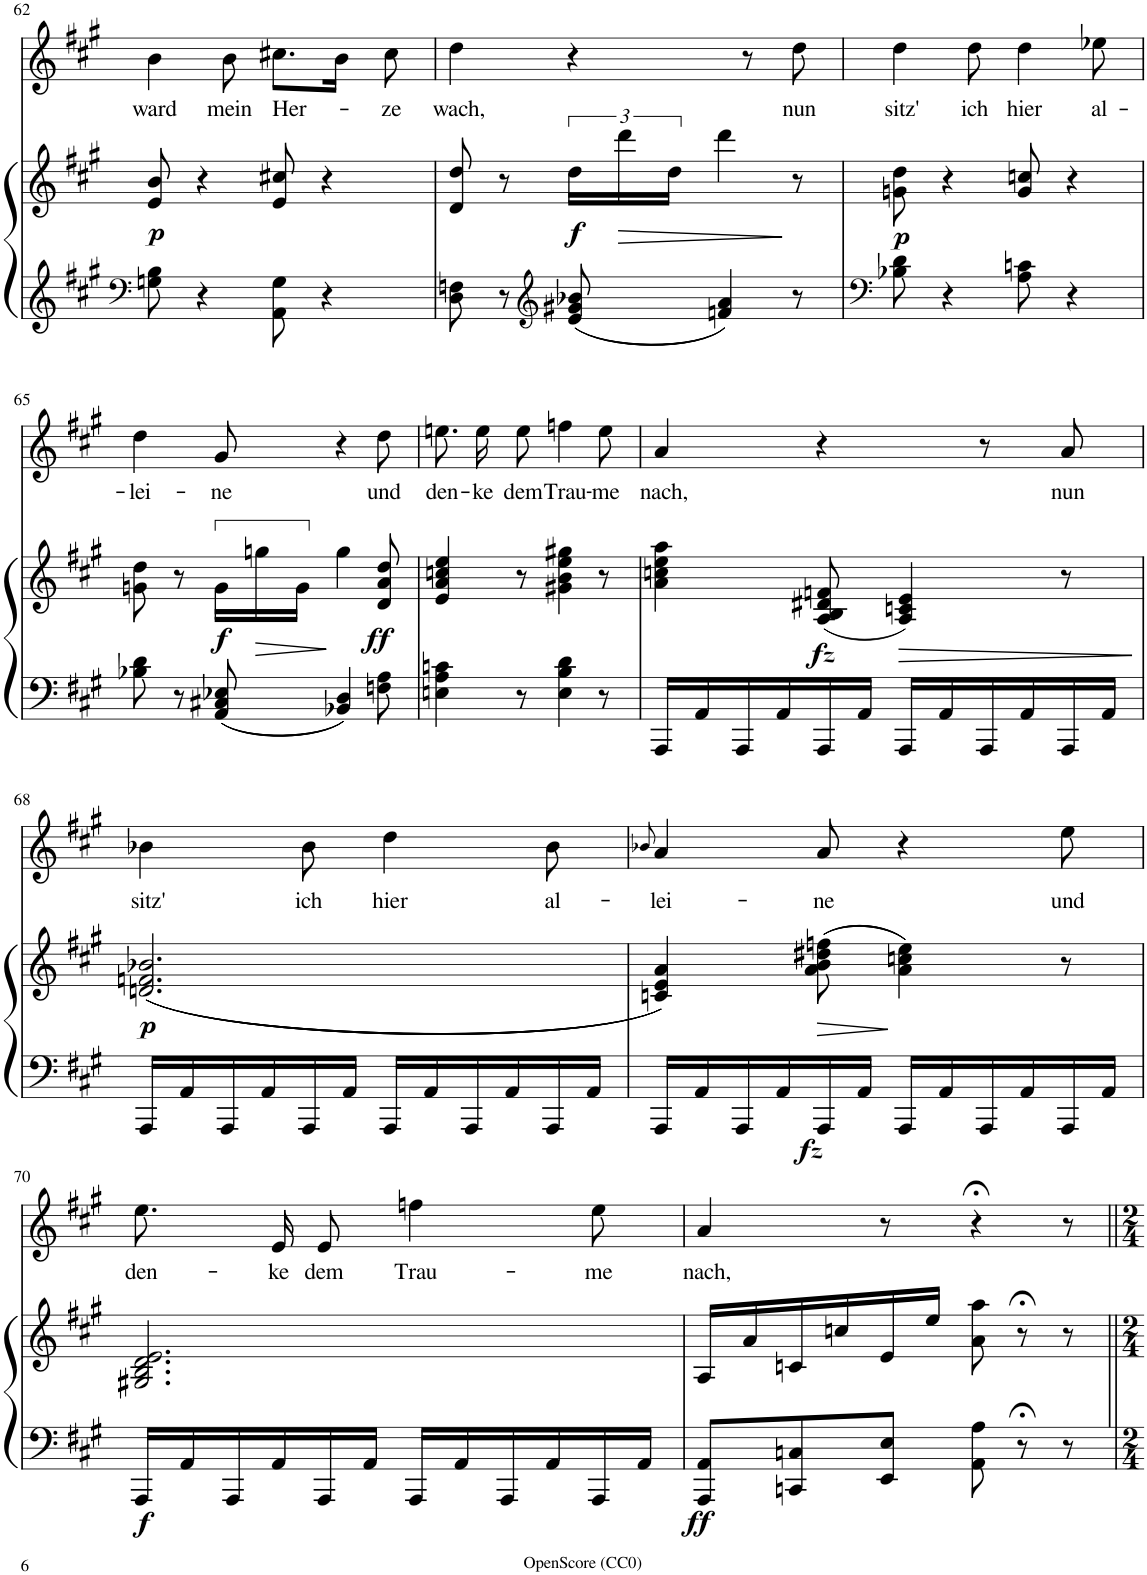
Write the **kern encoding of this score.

**kern	**kern	**dynam	**kern	**text
*part2	*part2	*part2	*part1	*part1
*staff3	*staff2	*staff2/3	*staff1	*staff1
*I"Pianoforte	*	*	*I"Singstimme Voice	*
*I'Pno	*	*	*	*
!!LO:PB:g=z
*clefF4	*clefG2	*	*clefG2	*
*k[f#c#g#]	*k[f#c#g#]	*	*k[f#c#g#]	*
*M6/8	*M6/8	*	*M6/8	*
=62	=62	=62	=62	=62
!	!	!LO:DY:b	!	!LO:LY:b
8Gn\ 8B\	8e/ 8b/	p	4b\	ward
4r	4r	.	.	.
!	!	!	!	!LO:LY:b
.	.	.	8b\	mein
!	!	!	!	!LO:LY:b
8AA\ 8G\	8e/ 8cc#X/	.	8.cc#X\L	Her-
4r	4r	.	.	.
.	.	.	16b\Jk	.
!	!	!	!	!LO:LY:b
.	.	.	8cc#\	-ze
=63	=63	=63	=63	=63
!	!	!	!	!LO:LY:b
8D\ 8Fn\	8d/ 8dd/	.	4dd\	wach,
8r	8r	.	.	.
*clefG2	*	*	*	*
!	!	!LO:DY:b	!	!
8e/ 8g#X/ 8b-X/	24dd\LL	f	4r	.
!	!	!LO:HP:b	!	!
.	24ddd\	>	.	.
.	24dd\JJ	.	.	.
4fn/ 4a/	4ddd\	.	.	.
.	.	.	8r	.
!	!	!	!	!LO:LY:b
8r	8r	]	8dd\	nun
=64	=64	=64	=64	=64
*clefF4	*	*	*	*
!	!	!LO:DY:b	!	!LO:LY:b
8B-X\ 8d\	8gn\ 8dd\	p	4dd\	sitz'
4r	4r	.	.	.
!	!	!	!	!LO:LY:b
.	.	.	8dd\	ich
!	!	!	!	!LO:LY:b
8A\ 8cn\	8g/ 8ccn/	.	4dd\	hier
4r	4r	.	.	.
!	!	!	!	!LO:LY:b
.	.	.	8ee-X\	al-
!!LO:LB:g=z
=65	=65	=65	=65	=65
!	!	!	!	!LO:LY:b
8B-X\ 8d\	8gn\ 8dd\	.	4dd\	-lei-
8r	8r	.	.	.
*	*Xtuplet	*	*	*
!	!	!LO:DY:b	!	!LO:LY:b
8AA/ 8C#X/ 8E-X/	24g\LL	f	8g#/	-ne
!	!	!LO:HP:b	!	!
.	24ggn\	>	.	.
.	24g\JJ	.	.	.
4BB-X/ 4D/	4gg\	]	4r	.
!	!	!LO:DY:b	!	!LO:LY:b
8Fn\ 8A\	8d/ 8a/ 8dd/	ff	8dd\	und
=66	=66	=66	=66	=66
!	!	!	!	!LO:LY:b
4En\ 4A\ 4cn\	4e/ 4a/ 4ccn/ 4ee/	.	8.een\	den-
!	!	!	!	!LO:LY:b
.	.	.	16ee\	-ke
!	!	!	!	!LO:LY:b
8r	8r	.	8ee\	dem
!	!	!	!	!LO:LY:b
4E\ 4B\ 4d\	4g#X\ 4b\ 4ee\ 4gg#X\	.	4ffn\	Trau-
!	!	!	!	!LO:LY:b
8r	8r	.	8ee\	-me
=67	=67	=67	=67	=67
!	!	!	!	!LO:LY:b
16AAA/LL	4a\ 4ccn\ 4ee\ 4aa\	.	4a/	nach,
16AA/	.	.	.	.
16AAA/	.	.	.	.
16AA/	.	.	.	.
!	!	!LO:DY:b	!	!
16AAA/	(8A/ 8B/ 8d#X/ 8fn/	fz	4r	.
16AA/JJ	.	.	.	.
!	!	!LO:HP:b	!	!
16AAA/LL	4A/ 4cn/ 4e/)	>	.	.
16AA/	.	.	.	.
16AAA/	.	.	8r	.
16AA/	.	.	.	.
!	!	!	!	!LO:LY:b
16AAA/	8r	.	8a/	nun
16AA/JJ	.	.	.	.
.	.	]	.	.
!!LO:LB:g=z
=68	=68	=68	=68	=68
!	!	!LO:DY:b	!	!LO:LY:b
16AAA/LL	(((2.dn/ 2.fn/ 2.b-X/	p	4b-X\	sitz'
16AA/	.	.	.	.
16AAA/	.	.	.	.
16AA/	.	.	.	.
!	!	!	!	!LO:LY:b
16AAA/	.	.	8b-\	ich
16AA/JJ	.	.	.	.
!	!	!	!	!LO:LY:b
16AAA/LL	.	.	4dd\	hier
16AA/	.	.	.	.
16AAA/	.	.	.	.
16AA/	.	.	.	.
!	!	!	!	!LO:LY:b
16AAA/	.	.	8b-\	al-
16AA/JJ	.	.	.	.
=69	=69	=69	=69	=69
.	.	.	8qb-X/	.
!	!	!	!	!LO:LY:b
16AAA/LL	4cn/ 4e/ 4a/)))	.	4a/	-lei-
16AA/	.	.	.	.
16AAA/	.	.	.	.
16AA/	.	.	.	.
!	!	!LO:HP:b	!	!LO:LY:b
!	!	!LO:DY:n=1:b=2	!	!
16AAA/	((8a\ 8b\ 8dd#X\ 8ffn\	> fz	8a/	-ne
16AA/JJ	.	.	.	.
16AAA/LL	4a\ 4ccn\ 4ee\))	]	4r	.
16AA/	.	.	.	.
16AAA/	.	.	.	.
16AA/	.	.	.	.
!	!	!	!	!LO:LY:b
16AAA/	8r	.	8ee\	und
16AA/JJ	.	.	.	.
!!LO:LB:g=z
=70	=70	=70	=70	=70
!	!	!LO:DY:b=2	!	!LO:LY:b
16AAA/LL	2.G#X/ 2.B/ 2.d/ 2.e/	f	8.ee\	den-
16AA/	.	.	.	.
16AAA/	.	.	.	.
!	!	!	!	!LO:LY:b
16AA/	.	.	16e/	-ke
!	!	!	!	!LO:LY:b
16AAA/	.	.	8e/	dem
16AA/JJ	.	.	.	.
!	!	!	!	!LO:LY:b
16AAA/LL	.	.	4ffn\	Trau-
16AA/	.	.	.	.
16AAA/	.	.	.	.
16AA/	.	.	.	.
!	!	!	!	!LO:LY:b
16AAA/	.	.	8ee\	-me
16AA/JJ	.	.	.	.
=71	=71	=71	=71	=71
!	!	!LO:DY:b=2	!	!LO:LY:b
8AAA/ 8AA/L	16A/LL	ff	4a/	nach,
.	16a/	.	.	.
8CCn/ 8Cn/	16cn/	.	.	.
.	16ccn/	.	.	.
8EE/ 8E/J	16e/	.	8r	.
.	16ee/JJ	.	.	.
8AA\ 8A\	8a\ 8aa\	.	4r;<	.
8r;<	8r;<	.	.	.
8r	8r	.	8r	.
=||	=||	=||	=||	=||
*-	*-	*-	*-	*-
